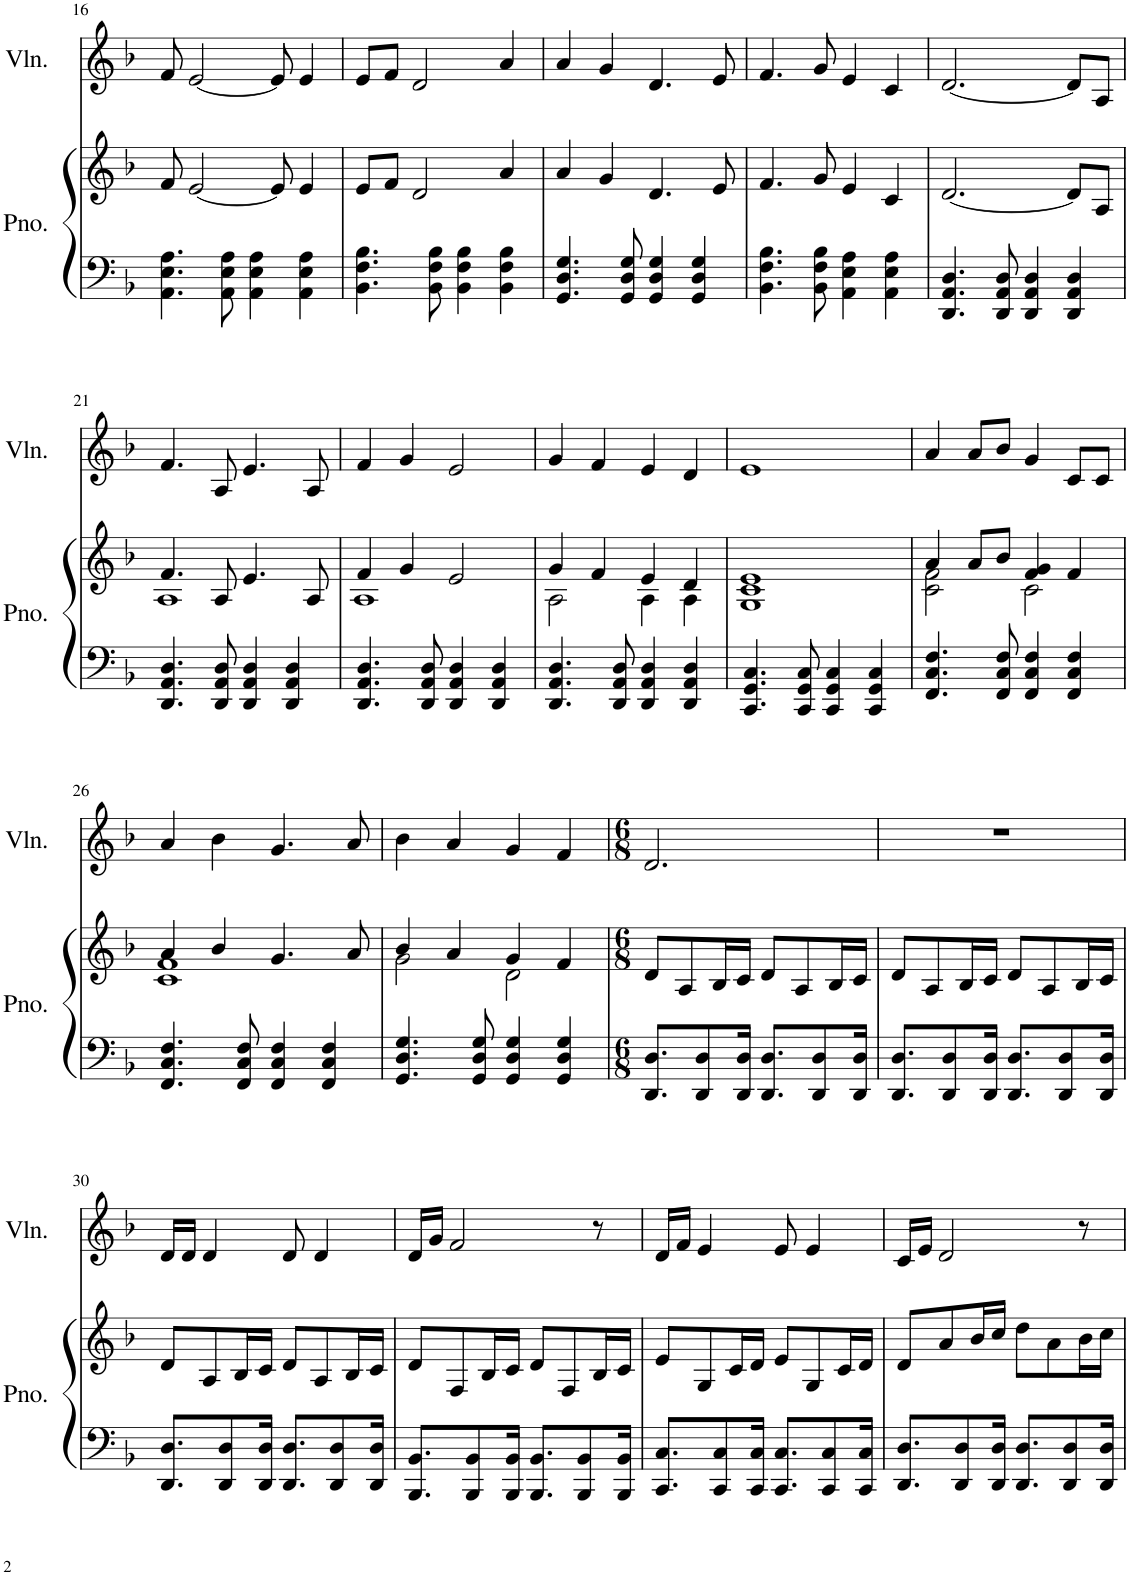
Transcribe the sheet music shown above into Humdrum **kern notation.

**kern	**kern	**kern
*part2	*part2	*part1
*staff3	*staff2	*staff1
*I"Piano	*	*I"Violin
*I'Pno.	*	*I'Vln.
!!LO:PB:g=z
*clefF4	*clefG2	*clefG2
*k[b-]	*k[b-]	*k[b-]
*M4/4	*M4/4	*M4/4
=16	=16	=16
4.AA\ 4.E\ 4.A\	8f/	8f/
.	[2e/	[2e/
8AA\ 8E\ 8A\	.	.
4AA\ 4E\ 4A\	.	.
.	8e/]	8e/]
4AA\ 4E\ 4A\	4e/	4e/
=17	=17	=17
4.BB-\ 4.F\ 4.B-\	8e/L	8e/L
.	8f/J	8f/J
.	2d/	2d/
8BB-\ 8F\ 8B-\	.	.
4BB-\ 4F\ 4B-\	.	.
4BB-\ 4F\ 4B-\	4a/	4a/
=18	=18	=18
4.GG/ 4.D/ 4.G/	4a/	4a/
.	4g/	4g/
8GG/ 8D/ 8G/	.	.
4GG/ 4D/ 4G/	4.d/	4.d/
4GG/ 4D/ 4G/	.	.
.	8e/	8e/
=19	=19	=19
4.BB-\ 4.F\ 4.B-\	4.f/	4.f/
8BB-\ 8F\ 8B-\	8g/	8g/
4AA\ 4E\ 4A\	4e/	4e/
4AA\ 4E\ 4A\	4c/	4c/
=20	=20	=20
4.DD/ 4.AA/ 4.D/	[2.d/	[2.d/
8DD/ 8AA/ 8D/	.	.
4DD/ 4AA/ 4D/	.	.
4DD/ 4AA/ 4D/	8d/L]	8d/L]
.	8A/J	8A/J
!!LO:LB:g=z
=21	=21	=21
*	*^	*
4.DD/ 4.AA/ 4.D/	4.f/	1A	4.f/
8DD/ 8AA/ 8D/	8A/	.	8A/
4DD/ 4AA/ 4D/	4.e/	.	4.e/
4DD/ 4AA/ 4D/	.	.	.
.	8A/	.	8A/
=22	=22	=22	=22
4.DD/ 4.AA/ 4.D/	4f/	1A	4f/
.	4g/	.	4g/
8DD/ 8AA/ 8D/	.	.	.
4DD/ 4AA/ 4D/	2e/	.	2e/
4DD/ 4AA/ 4D/	.	.	.
=23	=23	=23	=23
4.DD/ 4.AA/ 4.D/	4g/	2A\	4g/
.	4f/	.	4f/
8DD/ 8AA/ 8D/	.	.	.
4DD/ 4AA/ 4D/	4e/	4A\	4e/
4DD/ 4AA/ 4D/	4d/	4A\	4d/
*	*v	*v	*
=24	=24	=24
4.CC/ 4.GG/ 4.C/	1G 1c 1e	1e
8CC/ 8GG/ 8C/	.	.
4CC/ 4GG/ 4C/	.	.
4CC/ 4GG/ 4C/	.	.
=25	=25	=25
*	*^	*
4.FF/ 4.C/ 4.F/	4a/	2c\ 2f\	4a/
.	8a/L	.	8a/L
8FF/ 8C/ 8F/	8b-/J	.	8b-/J
4FF/ 4C/ 4F/	4f/ 4g/	2c\	4g/
4FF/ 4C/ 4F/	4f/	.	8c/L
.	.	.	8c/J
!!LO:LB:g=z
=26	=26	=26	=26
4.FF/ 4.C/ 4.F/	4a/	1c 1f	4a/
.	4b-/	.	4b-\
8FF/ 8C/ 8F/	.	.	.
4FF/ 4C/ 4F/	4.g/	.	4.g/
4FF/ 4C/ 4F/	.	.	.
.	8a/	.	8a/
=27	=27	=27	=27
4.GG/ 4.D/ 4.G/	4b-/	2g\	4b-\
.	4a/	.	4a/
8GG/ 8D/ 8G/	.	.	.
4GG/ 4D/ 4G/	4g/	2d\	4g/
4GG/ 4D/ 4G/	4f/	.	4f/
*	*v	*v	*
=28	=28	=28
*M6/8	*M6/8	*M6/8
8.DD/ 8.D/L	8d/L	2.d/
.	8A/	.
8DD/ 8D/	.	.
.	16B-/L	.
16DD/ 16D/Jk	16c/JJ	.
8.DD/ 8.D/L	8d/L	.
.	8A/	.
8DD/ 8D/	.	.
.	16B-/L	.
16DD/ 16D/Jk	16c/JJ	.
=29	=29	=29
8.DD/ 8.D/L	8d/L	2.r
.	8A/	.
8DD/ 8D/	.	.
.	16B-/L	.
16DD/ 16D/Jk	16c/JJ	.
8.DD/ 8.D/L	8d/L	.
.	8A/	.
8DD/ 8D/	.	.
.	16B-/L	.
16DD/ 16D/Jk	16c/JJ	.
!!LO:LB:g=z
=30	=30	=30
8.DD/ 8.D/L	8d/L	16d/LL
.	.	16d/JJ
.	8A/	4d/
8DD/ 8D/	.	.
.	16B-/L	.
16DD/ 16D/Jk	16c/JJ	.
8.DD/ 8.D/L	8d/L	8d/
.	8A/	4d/
8DD/ 8D/	.	.
.	16B-/L	.
16DD/ 16D/Jk	16c/JJ	.
=31	=31	=31
8.BBB-/ 8.BB-/L	8d/L	16d/LL
.	.	16g/JJ
.	8F/	2f/
8BBB-/ 8BB-/	.	.
.	16B-/L	.
16BBB-/ 16BB-/Jk	16c/JJ	.
8.BBB-/ 8.BB-/L	8d/L	.
.	8F/	.
8BBB-/ 8BB-/	.	.
.	16B-/L	8r
16BBB-/ 16BB-/Jk	16c/JJ	.
=32	=32	=32
8.CC/ 8.C/L	8e/L	16d/LL
.	.	16f/JJ
.	8G/	4e/
8CC/ 8C/	.	.
.	16c/L	.
16CC/ 16C/Jk	16d/JJ	.
8.CC/ 8.C/L	8e/L	8e/
.	8G/	4e/
8CC/ 8C/	.	.
.	16c/L	.
16CC/ 16C/Jk	16d/JJ	.
=33	=33	=33
8.DD/ 8.D/L	8d/L	16c/LL
.	.	16e/JJ
.	8a/	2d/
8DD/ 8D/	.	.
.	16b-/L	.
16DD/ 16D/Jk	16cc/JJ	.
8.DD/ 8.D/L	8dd\L	.
.	8a\	.
8DD/ 8D/	.	.
.	16b-\L	8r
16DD/ 16D/Jk	16cc\JJ	.
=	=	=
*-	*-	*-
